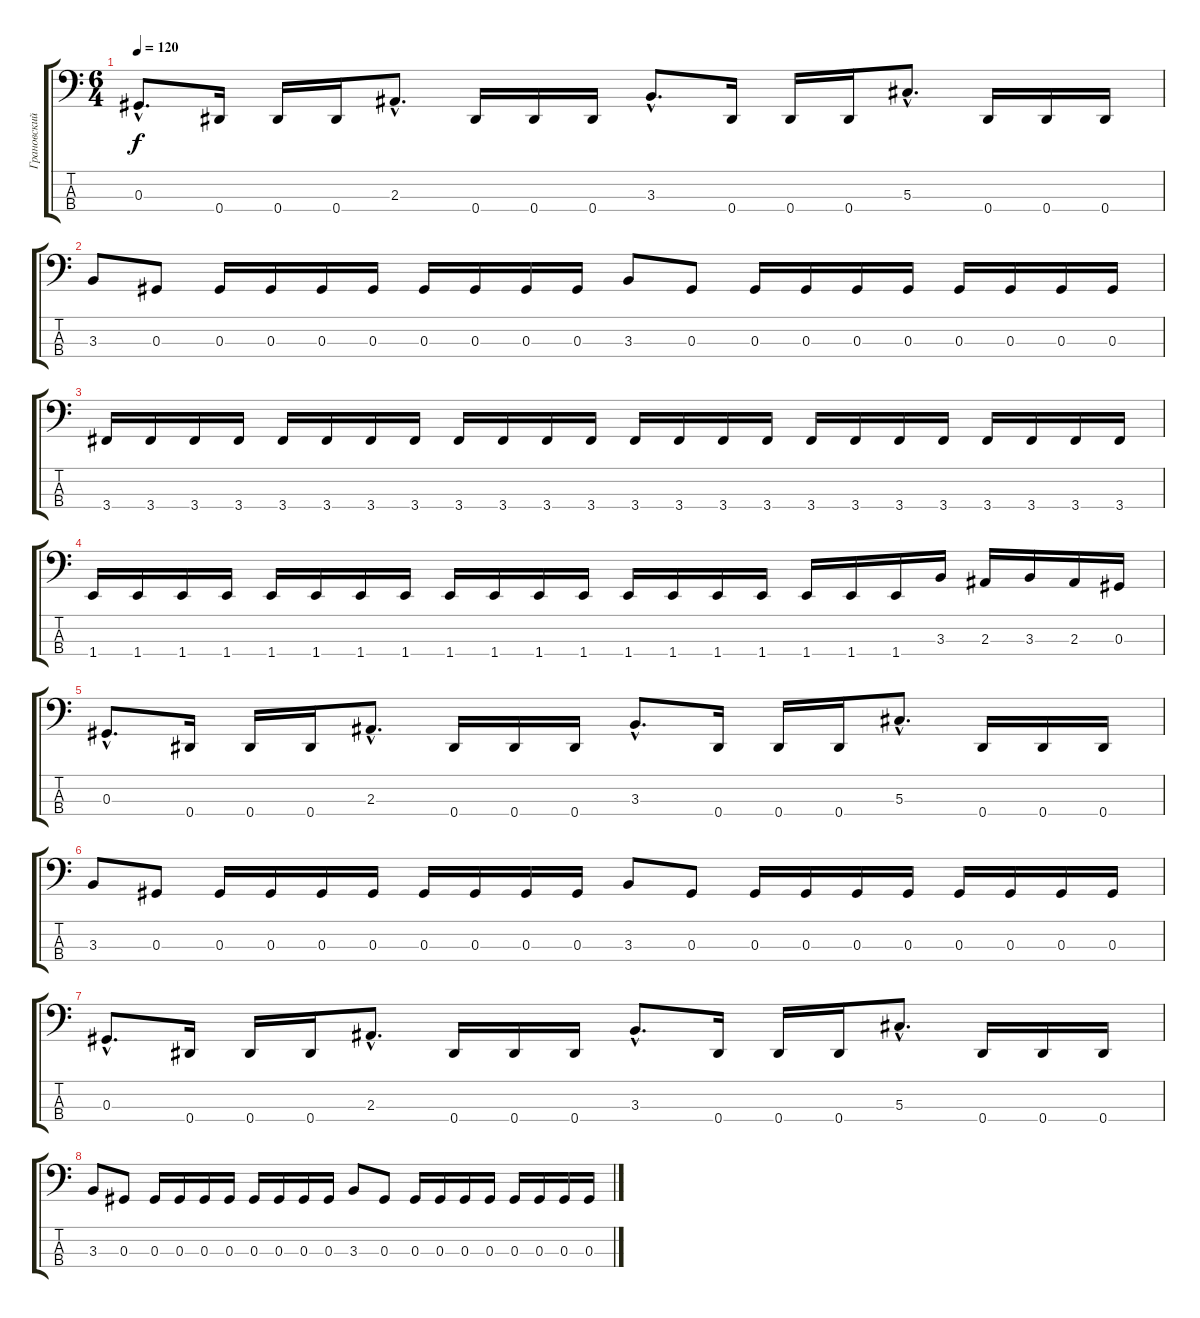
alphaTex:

\track ("Грановский (Bass)" "Грановский") {instrument electricbassfinger}
\staff {score tabs}
\tuning (Gb2 Db2 Ab1 Eb1) {hide}
\ts (6 4)
\tempo 120
\clef f4
\ks c
0.3{hac}.8{d dy f} 0.4.16 0.4.16 0.4.16 2.3{hac}.8{d} 0.4.16 0.4.16 0.4.16 3.3{hac}.8{d} 0.4.16 0.4.16 0.4.16 5.3{hac}.8{d} 0.4.16 0.4.16 0.4.16 |
3.3.8 0.3.8 0.3.16 0.3.16 0.3.16 0.3.16 0.3.16 0.3.16 0.3.16 0.3.16 3.3.8 0.3.8 0.3.16 0.3.16 0.3.16 0.3.16 0.3.16 0.3.16 0.3.16 0.3.16 |
3.4.16 3.4.16 3.4.16 3.4.16 3.4.16 3.4.16 3.4.16 3.4.16 3.4.16 3.4.16 3.4.16 3.4.16 3.4.16 3.4.16 3.4.16 3.4.16 3.4.16 3.4.16 3.4.16 3.4.16 3.4.16 3.4.16 3.4.16 3.4.16 |
1.4.16 1.4.16 1.4.16 1.4.16 1.4.16 1.4.16 1.4.16 1.4.16 1.4.16 1.4.16 1.4.16 1.4.16 1.4.16 1.4.16 1.4.16 1.4.16 1.4.16 1.4.16 1.4.16 3.3.16 2.3.16 3.3.16 2.3.16 0.3.16 |
0.3{hac}.8{d} 0.4.16 0.4.16 0.4.16 2.3{hac}.8{d} 0.4.16 0.4.16 0.4.16 3.3{hac}.8{d} 0.4.16 0.4.16 0.4.16 5.3{hac}.8{d} 0.4.16 0.4.16 0.4.16 |
3.3.8 0.3.8 0.3.16 0.3.16 0.3.16 0.3.16 0.3.16 0.3.16 0.3.16 0.3.16 3.3.8 0.3.8 0.3.16 0.3.16 0.3.16 0.3.16 0.3.16 0.3.16 0.3.16 0.3.16 |
0.3{hac}.8{d} 0.4.16 0.4.16 0.4.16 2.3{hac}.8{d} 0.4.16 0.4.16 0.4.16 3.3{hac}.8{d} 0.4.16 0.4.16 0.4.16 5.3{hac}.8{d} 0.4.16 0.4.16 0.4.16 |
3.3.8 0.3.8 0.3.16 0.3.16 0.3.16 0.3.16 0.3.16 0.3.16 0.3.16 0.3.16 3.3.8 0.3.8 0.3.16 0.3.16 0.3.16 0.3.16 0.3.16 0.3.16 0.3.16 0.3.16
